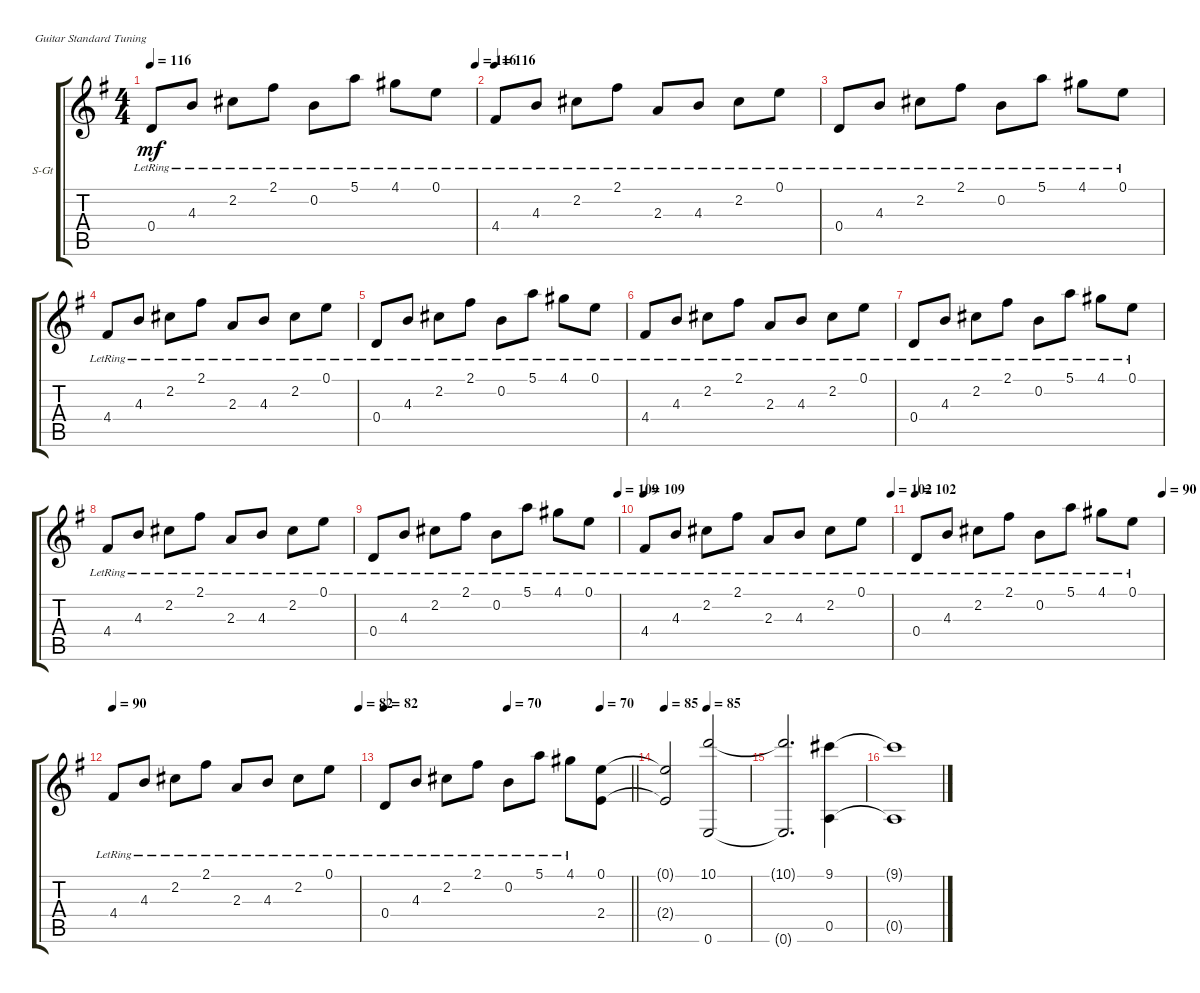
\bracketExtendMode groupsimilarinstruments
\firstSystemTrackNameOrientation horizontal
\otherSystemsTrackNameOrientation horizontal
\track ("Keyboard I - Sean Reinert (Sci-fi)" "S-Gt") {instrument pad4choir}
\staff {score tabs}
\tuning (E4 B3 G3 D3 A2 E2)
\displaytranspose 12
\ts (4 4)
\tempo 116
\tempo (116 1)
\clef g2
\ks g
0.4{lr}.8{dy mf} 4.3{lr}.8 2.2{lr}.8 2.1{lr}.8 0.2{lr}.8 5.1{lr}.8 4.1{lr}.8 0.1{lr}.8 |
\tempo 116
4.4{lr}.8 4.3{lr}.8 2.2{lr}.8 2.1{lr}.8 2.3{lr}.8 4.3{lr}.8 2.2{lr}.8 0.1{lr}.8 |
0.4{lr}.8 4.3{lr}.8 2.2{lr}.8 2.1{lr}.8 0.2{lr}.8 5.1{lr}.8 4.1{lr}.8 0.1{lr}.8 |
4.4{lr}.8 4.3{lr}.8 2.2{lr}.8 2.1{lr}.8 2.3{lr}.8 4.3{lr}.8 2.2{lr}.8 0.1{lr}.8 |
0.4{lr}.8 4.3{lr}.8 2.2{lr}.8 2.1{lr}.8 0.2{lr}.8 5.1{lr}.8 4.1{lr}.8 0.1{lr}.8 |
4.4{lr}.8 4.3{lr}.8 2.2{lr}.8 2.1{lr}.8 2.3{lr}.8 4.3{lr}.8 2.2{lr}.8 0.1{lr}.8 |
0.4{lr}.8 4.3{lr}.8 2.2{lr}.8 2.1{lr}.8 0.2{lr}.8 5.1{lr}.8 4.1{lr}.8 0.1{lr}.8 |
4.4{lr}.8 4.3{lr}.8 2.2{lr}.8 2.1{lr}.8 2.3{lr}.8 4.3{lr}.8 2.2{lr}.8 0.1{lr}.8 |
\tempo (109 1)
0.4{lr}.8 4.3{lr}.8 2.2{lr}.8 2.1{lr}.8 0.2{lr}.8 5.1{lr}.8 4.1{lr}.8 0.1{lr}.8 |
\tempo 109
\tempo (102 1)
4.4{lr}.8 4.3{lr}.8 2.2{lr}.8 2.1{lr}.8 2.3{lr}.8 4.3{lr}.8 2.2{lr}.8 0.1{lr}.8 |
\tempo 102
\tempo (90 1)
0.4{lr}.8 4.3{lr}.8 2.2{lr}.8 2.1{lr}.8 0.2{lr}.8 5.1{lr}.8 4.1{lr}.8 0.1{lr}.8 |
\tempo 90
\tempo (82 1)
4.4{lr}.8 4.3{lr}.8 2.2{lr}.8 2.1{lr}.8 2.3{lr}.8 4.3{lr}.8 2.2{lr}.8 0.1{lr}.8 |
\tempo 82
\tempo (70 0.5)
\tempo (70 0.875)
\barLineRight lightlight
0.4{lr}.8 4.3{lr}.8 2.2{lr}.8 2.1{lr}.8 0.2{lr}.8 5.1{lr}.8 4.1{lr}.8 (0.1 2.4).8 |
\tempo 85
\tempo (85 0.5)
(0.1{t} 2.4{t}).2 (10.1 0.6).2 |
(10.1{t} 0.6{t}).2{d} (9.1 0.5).4 |
(9.1{t} 0.5{t}).1
